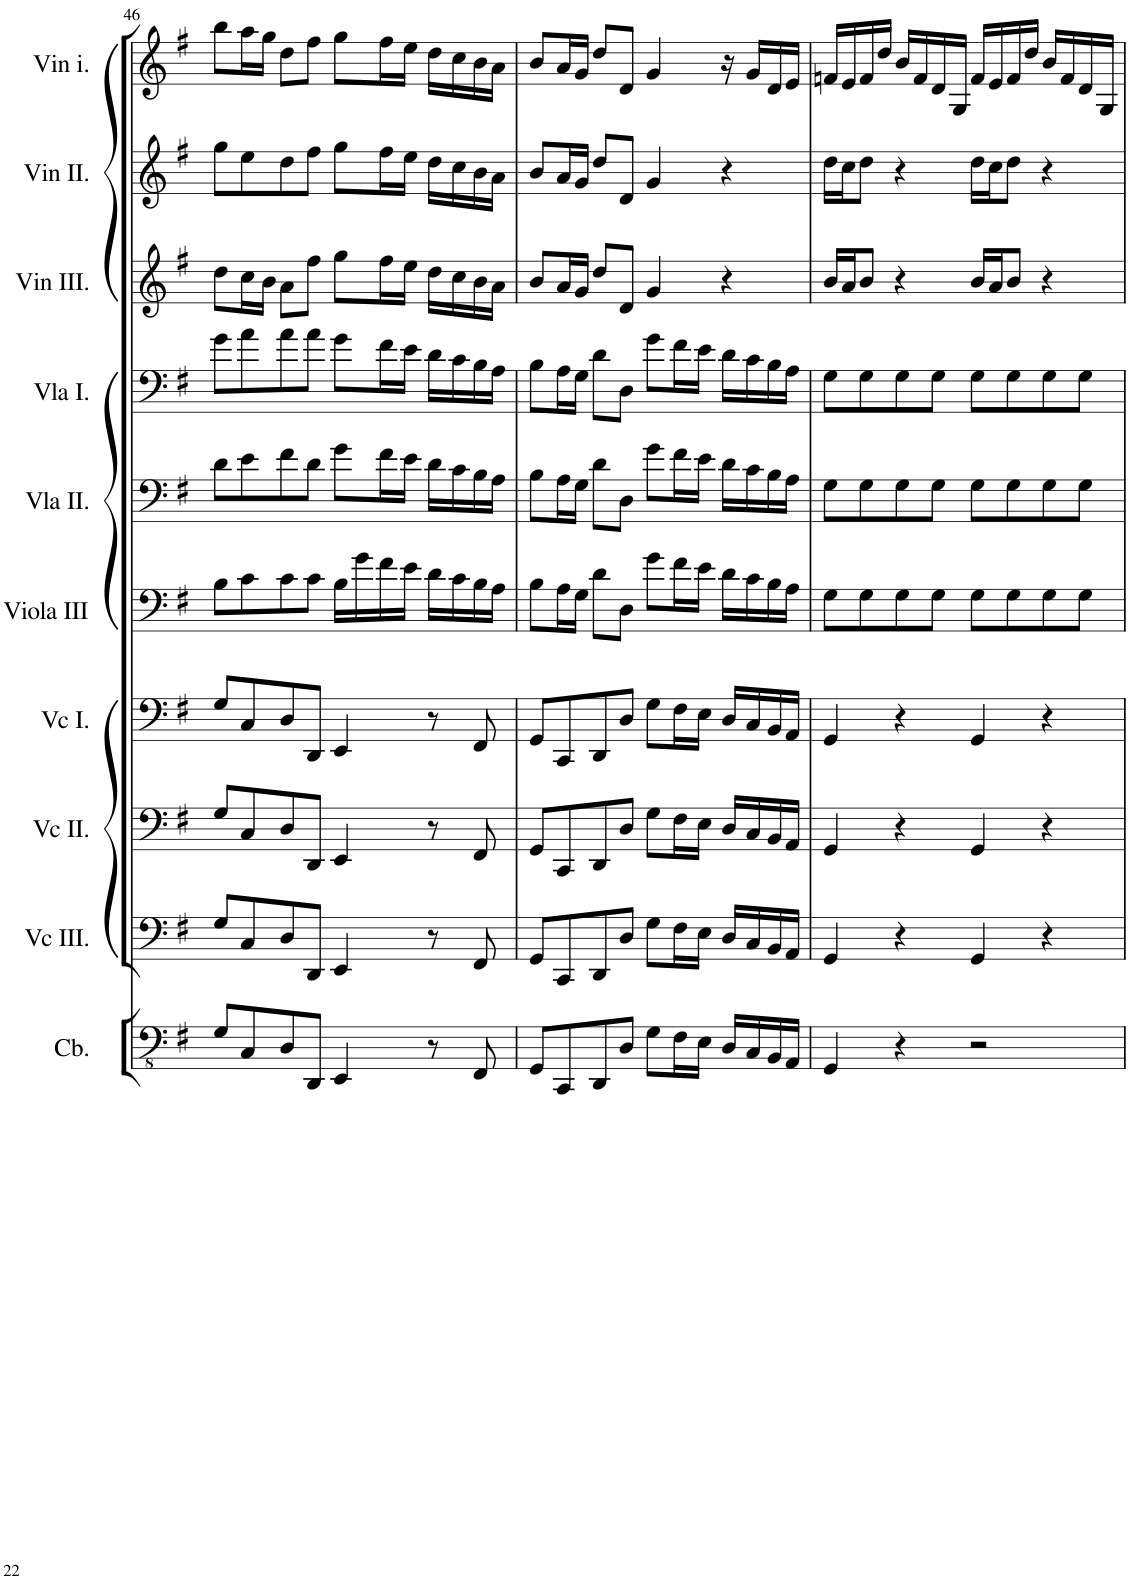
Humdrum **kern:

**kern	**kern	**kern	**kern	**kern	**kern	**kern	**kern	**kern	**kern
*part10	*part9	*part8	*part7	*part6	*part5	*part4	*part3	*part2	*part1
*staff10	*staff9	*staff8	*staff7	*staff6	*staff5	*staff4	*staff3	*staff2	*staff1
*I"Contrabass	*I"Violoncello III	*I"Violoncello II	*I"Violoncello I	*I"Viola III	*I"Viola II	*I"Viola I	*I"Violin III	*I"Violin II	*I"Violin I
*I'Cb.	*I'Vc III.	*I'Vc II.	*I'Vc I.	*I'Viola III	*I'Vla II.	*I'Vla I.	*I'Vin III.	*I'Vin II.	*I'Vin i.
!!LO:PB:g=z
*clefFv4	*clefF4	*clefF4	*clefF4	*clefF4	*clefF4	*clefF4	*clefG2	*clefG2	*clefG2
*Trd7c12	*Trd7c12	*	*	*	*	*	*	*	*
*k[f#]	*k[f#]	*k[f#]	*k[f#]	*k[f#]	*k[f#]	*k[f#]	*k[f#]	*k[f#]	*k[f#]
*M4/4	*M4/4	*M4/4	*M4/4	*M4/4	*M4/4	*M4/4	*M4/4	*M4/4	*M4/4
=46	=46	=46	=46	=46	=46	=46	=46	=46	=46
8GG/L	8G/L	8G/L	8G/L	8B\L	8d\L	8g\L	8dd\L	8gg\L	8bb\L
8CC/	8C/	8C/	8C/	8c\	8e\	8a\	16cc\L	8ee\	16aa\L
.	.	.	.	.	.	.	16b\JJ	.	16gg\JJ
8DD/	8D/	8D/	8D/	8c\	8f#\	8a\	8a\L	8dd\	8dd\L
8DDD/J	8DD/J	8DD/J	8DD/J	8c\J	8d\J	8a\J	8ff#\J	8ff#\J	8ff#\J
4EEE/	4EE/	4EE/	4EE/	16B\LL	8g\L	8g\L	8gg\L	8gg\L	8gg\L
.	.	.	.	16g\	.	.	.	.	.
.	.	.	.	16f#\	16f#\L	16f#\L	16ff#\L	16ff#\L	16ff#\L
.	.	.	.	16e\JJ	16e\JJ	16e\JJ	16ee\JJ	16ee\JJ	16ee\JJ
8r	8r	8r	8r	16d\LL	16d\LL	16d\LL	16dd\LL	16dd\LL	16dd\LL
.	.	.	.	16c\	16c\	16c\	16cc\	16cc\	16cc\
8FFF#/	8FF#/	8FF#/	8FF#/	16B\	16B\	16B\	16b\	16b\	16b\
.	.	.	.	16A\JJ	16A\JJ	16A\JJ	16a\JJ	16a\JJ	16a\JJ
=47	=47	=47	=47	=47	=47	=47	=47	=47	=47
8GGG/L	8GG/L	8GG/L	8GG/L	8B\L	8B\L	8B\L	8b/L	8b/L	8b/L
8CCC/	8CC/	8CC/	8CC/	16A\L	16A\L	16A\L	16a/L	16a/L	16a/L
.	.	.	.	16G\JJ	16G\JJ	16G\JJ	16g/JJ	16g/JJ	16g/JJ
8DDD/	8DD/	8DD/	8DD/	8d\L	8d\L	8d\L	8dd/L	8dd/L	8dd/L
8DD/J	8D/J	8D/J	8D/J	8D\J	8D\J	8D\J	8d/J	8d/J	8d/J
8GG\L	8G\L	8G\L	8G\L	8g\L	8g\L	8g\L	4g/	4g/	4g/
16FF#\L	16F#\L	16F#\L	16F#\L	16f#\L	16f#\L	16f#\L	.	.	.
16EE\JJ	16E\JJ	16E\JJ	16E\JJ	16e\JJ	16e\JJ	16e\JJ	.	.	.
16DD/LL	16D/LL	16D/LL	16D/LL	16d\LL	16d\LL	16d\LL	4r	4r	16r
16CC/	16C/	16C/	16C/	16c\	16c\	16c\	.	.	16g/LL
16BBB/	16BB/	16BB/	16BB/	16B\	16B\	16B\	.	.	16d/
16AAA/JJ	16AA/JJ	16AA/JJ	16AA/JJ	16A\JJ	16A\JJ	16A\JJ	.	.	16e/JJ
=48	=48	=48	=48	=48	=48	=48	=48	=48	=48
4GGG/	4GG/	4GG/	4GG/	8G\L	8G\L	8G\L	16b/LL	16dd\LL	16fn/LL
.	.	.	.	.	.	.	16a/J	16cc\J	16e/
.	.	.	.	8G\	8G\	8G\	8b/J	8dd\J	16f/
.	.	.	.	.	.	.	.	.	16dd/JJ
4r	4r	4r	4r	8G\	8G\	8G\	4r	4r	16b/LL
.	.	.	.	.	.	.	.	.	16f/
.	.	.	.	8G\J	8G\J	8G\J	.	.	16d/
.	.	.	.	.	.	.	.	.	16G/JJ
2r	4GG/	4GG/	4GG/	8G\L	8G\L	8G\L	16b/LL	16dd\LL	16f/LL
.	.	.	.	.	.	.	16a/J	16cc\J	16e/
.	.	.	.	8G\	8G\	8G\	8b/J	8dd\J	16f/
.	.	.	.	.	.	.	.	.	16dd/JJ
.	4r	4r	4r	8G\	8G\	8G\	4r	4r	16b/LL
.	.	.	.	.	.	.	.	.	16f/
.	.	.	.	8G\J	8G\J	8G\J	.	.	16d/
.	.	.	.	.	.	.	.	.	16G/JJ
=	=	=	=	=	=	=	=	=	=
*-	*-	*-	*-	*-	*-	*-	*-	*-	*-
